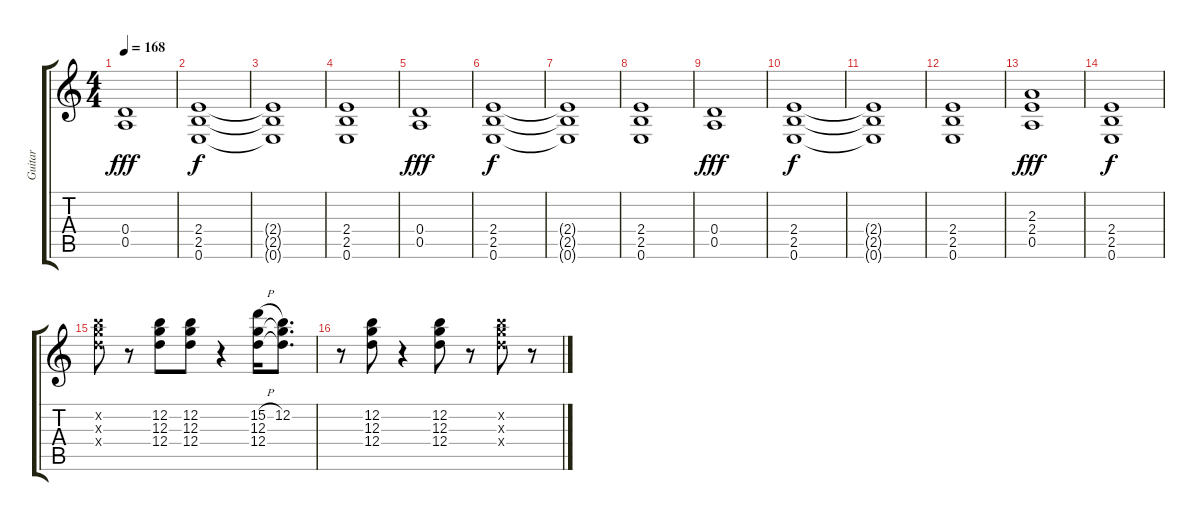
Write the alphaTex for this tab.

\track ("Guitar" "Guitar") {instrument distortionguitar}
\staff {score tabs}
\tuning (E4 B3 G3 D3 A2 E2) {hide}
\ts (4 4)
\tempo 168
\clef g2
\ks c
(0.4 0.5).1{dy fff} |
(2.4 2.5 0.6).1{dy f} |
(2.4{t} 2.5{t} 0.6{t}).1 |
(2.4 2.5 0.6).1 |
(0.4 0.5).1{dy fff} |
(2.4 2.5 0.6).1{dy f} |
(2.4{t} 2.5{t} 0.6{t}).1 |
(2.4 2.5 0.6).1 |
(0.4 0.5).1{dy fff} |
(2.4 2.5 0.6).1{dy f} |
(2.4{t} 2.5{t} 0.6{t}).1 |
(2.4 2.5 0.6).1 |
(2.3 2.4 0.5).1{dy fff} |
(2.4 2.5 0.6).1{dy f} |
(12.2{x} 12.3{x} 12.4{x}).8 r.8 (12.2 12.3 12.4).8 (12.2 12.3 12.4).8 r.4 (15.2{h} 12.3 12.4).16 (12.2 12.3{t} 12.4{t}).8{d} |
r.8 (12.2 12.3 12.4).8 r.4 (12.2 12.3 12.4).8 r.8 (12.2{x} 12.3{x} 12.4{x}).8 r.8
